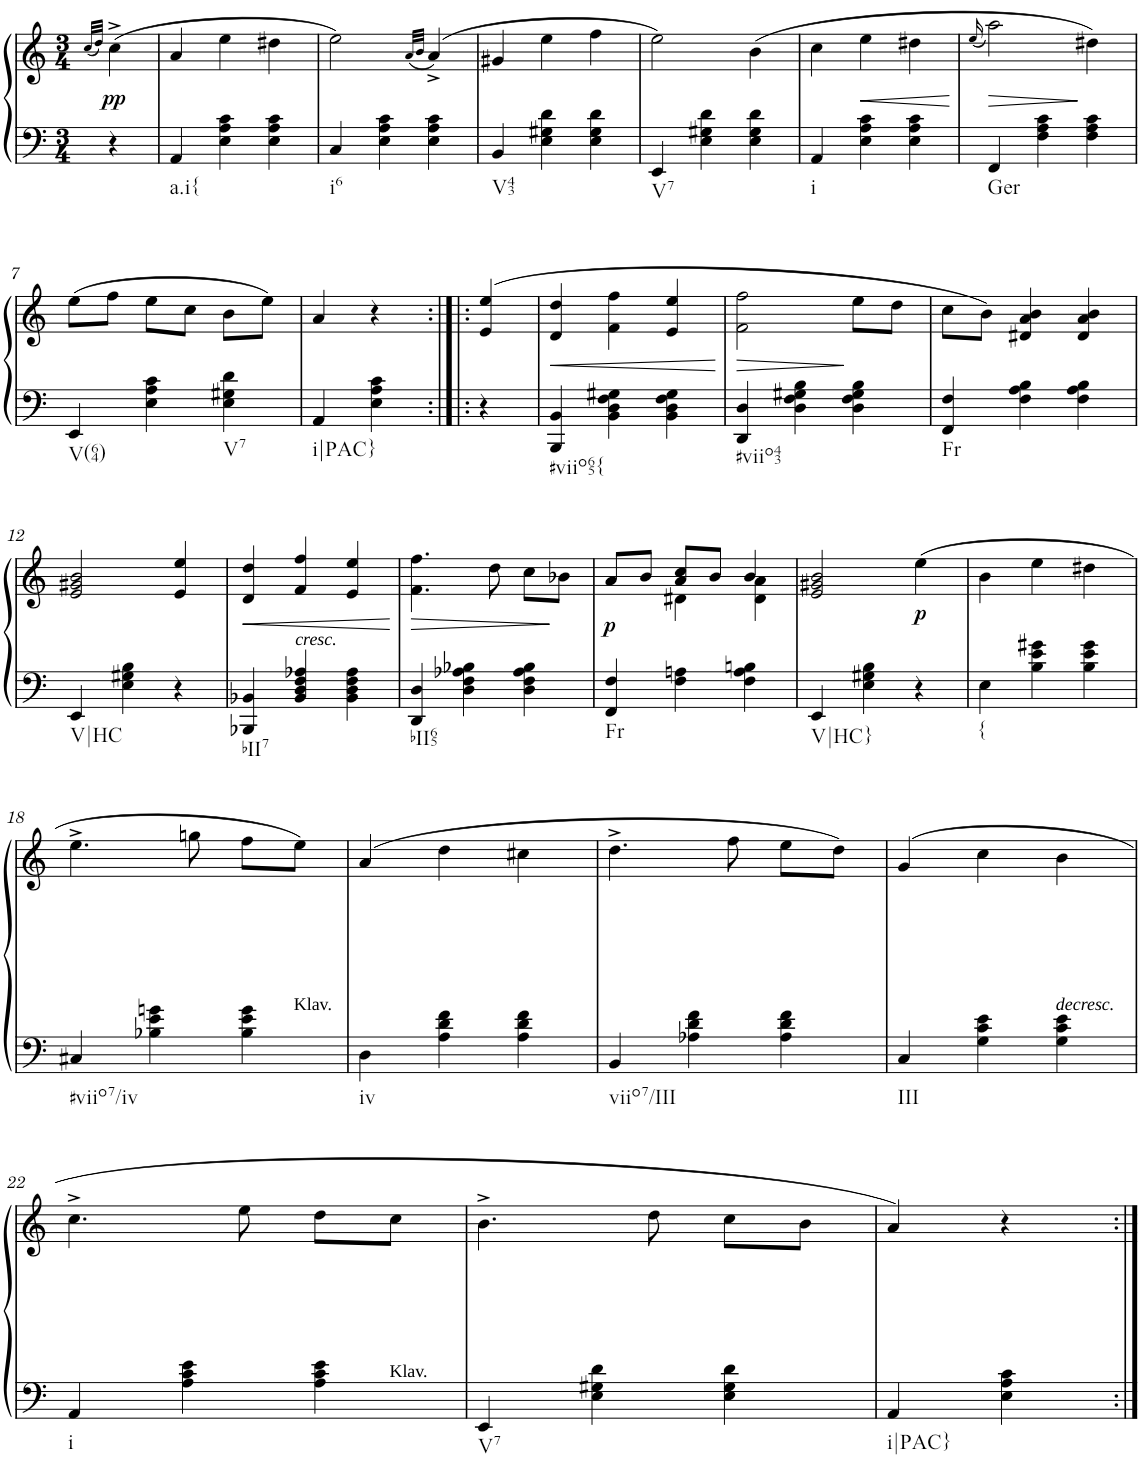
**kern	**kern	**dynam
*part1	*part1	*part1
*staff2	*staff1	*staff1/2
*I"Instrument 1	*	*
*clefF4	*clefG2	*
*k[]	*k[]	*
*M3/4	*M3/4	*
=	=	=
.	(<32qcc/LLL	.
.	32qdd/JJJ)	.
!	!	!LO:DY:a=2
4r	(>4cc^\	pp
=1	=1	=1
!LO:TX:b:t=a.i{	!	!
4AA/	4a/	.
4E\ 4A\ 4c\	4ee\	.
4E\ 4A\ 4c\	4dd#X\	.
=2	=2	=2
!LO:TX:b:t=i6	!	!
4C/	2ee\)	.
4E\ 4A\ 4c\	.	.
.	(32qa/LLL	.
.	32qb/JJJ	.
4E\ 4A\ 4c\	(4a^/)	.
=3	=3	=3
!LO:TX:b:t=V43	!	!
4BB/	4g#X/	.
4E\ 4G#X\ 4d\	4ee\	.
4E\ 4G#\ 4d\	4ff\	.
=4	=4	=4
!LO:TX:b:t=V7	!	!
4EE/	2ee\)	.
4E\ 4G#X\ 4d\	.	.
4E\ 4G#\ 4d\	(>4b\	.
=5	=5	=5
!LO:TX:b:t=i	!	!
4AA/	4cc\	.
!	!	!LO:HP:b
4E\ 4A\ 4c\	4ee\	<
4E\ 4A\ 4c\	4dd#X\	.
.	.	[
=6	=6	=6
.	(<16qee/	.
!LO:TX:b:t=Ger	!	!
4FF/	2aa\)	.
4F\ 4A\ 4c\	.	.
4F\ 4A\ 4c\	4dd#X\)	.
!!LO:LB:g=z
=7	=7	=7
!LO:TX:b:t=V(64)	!	!
4EE/	(8ee\L	.
.	8ff\J	.
4E\ 4A\ 4c\	8ee\L	.
.	8cc\J	.
!LO:TX:b:t=V7	!	!
4E\ 4G#X\ 4d\	8b\L	.
.	8ee\J)	.
=8	=8	=8
!LO:TX:b:t=i|PAC}	!	!
4AA/	4a/	.
4E\ 4A\ 4c\	4r	.
=8X1:|!|:	=8X1:|!|:	=8X1:|!|:
4r	(4e/ 4ee/	.
=9	=9	=9
!LO:TX:b:t=#viio65{	!	!
!	!	!LO:HP:b
4BBB/ 4BB/	4d/ 4dd/	<
4BB\ 4D\ 4F\ 4G#X\	4f\ 4ff\	.
4BB\ 4D\ 4F\ 4G#\	4e/ 4ee/	.
.	.	[
=10	=10	=10
!LO:TX:b:t=#viio43	!	!
!	!	!LO:HP:b
4DD/ 4D/	2f\ 2ff\	>
4D\ 4F\ 4G#X\ 4B\	.	.
4D\ 4F\ 4G#\ 4B\	8ee\L	]
.	8dd\J	.
=11	=11	=11
!LO:TX:b:t=Fr	!	!
4FF/ 4F/	8cc\L	.
.	8b\J)	.
4F\ 4A\ 4B\	4d#X/ 4a/ 4b/	.
4F\ 4A\ 4B\	4d#/ 4a/ 4b/	.
!!LO:LB:g=z
=12	=12	=12
!LO:TX:b:t=V|HC	!	!
4EE/	2e/ 2g#X/ 2b/	.
4E\ 4G#X\ 4B\	.	.
4r	4e/ 4ee/	.
=13	=13	=13
!LO:TX:b:t=bII7	!	!
!	!	!LO:HP:b
4BBB-X/ 4BB-X/	4d/ 4dd/	<
!LO:TX:a:i:t=cresc.	!	!
4BB-/ 4D/ 4F/ 4A-X/	4f/ 4ff/	.
4BB-\ 4D\ 4F\ 4A-\	4e/ 4ee/	.
.	.	[
=14	=14	=14
!LO:TX:b:t=bII65	!	!
!	!	!LO:HP:b
4DD/ 4D/	4.f\ 4.ff\	>
4D\ 4F\ 4A-X\ 4B-X\	.	.
.	8dd\	.
4D\ 4F\ 4A-\ 4B-\	8cc\L	.
.	8b-X\J	]
=15	=15	=15
*	*^	*
!LO:TX:b:t=Fr	!	!	!
!	!	!	!LO:DY:b
4FF/ 4F/	8a/L	4ryy	p
.	8b/J	.	.
4F\ 4An\	8a/ 8cc/L	4d#X\	.
.	8b/J	.	.
4F\ 4A\ 4Bn\	4b/	4d#\ 4a\	.
=16	=16	=16	=16
!LO:TX:b:t=V|HC}	!	!	!
*	*v	*v	*
4EE/	2e/ 2g#X/ 2b/	.
4E\ 4G#X\ 4B\	.	.
!	!	!LO:DY:b
4r	(>4ee\	p
=17	=17	=17
!LO:TX:b:t={	!	!
4E\	4b\	.
4B\ 4e\ 4g#X\	4ee\	.
4B\ 4e\ 4g#\	4dd#X\	.
!!LO:LB:g=z
=18	=18	=18
!LO:TX:b:t=#viio7/iv	!	!
4C#X/	4.ee^\	.
4B-X\ 4e\ 4gn\	.	.
.	8ggn\	.
4B-\ 4e\ 4g\	8ff\L	.
!	!LO:TX:b:t=Klav.	!
.	8ee\J)	.
=19	=19	=19
!LO:TX:b:t=iv	!	!
4D\	(>4a/	.
4A\ 4d\ 4f\	4dd\	.
4A\ 4d\ 4f\	4cc#X\	.
=20	=20	=20
!LO:TX:b:t=viio7/III	!	!
4BB/	4.dd^\	.
4A-X\ 4d\ 4f\	.	.
.	8ff\	.
4A-\ 4d\ 4f\	8ee\L	.
.	8dd\J)	.
=21	=21	=21
!LO:TX:b:t=III	!	!
4C/	(4g/	.
4G\ 4c\ 4e\	4cc\	.
!	!LO:TX:b:i:t=decresc.	!
4G\ 4c\ 4e\	4b\	.
!!LO:LB:g=z
=22	=22	=22
!LO:TX:b:t=i	!	!
4AA/	4.cc^\	.
4A\ 4c\ 4e\	.	.
.	8ee\	.
4A\ 4c\ 4e\	8dd\L	.
!	!LO:TX:b:t=Klav.	!
.	8cc\J	.
=23	=23	=23
!LO:TX:b:t=V7	!	!
4EE/	4.b^\	.
4E\ 4G#X\ 4d\	.	.
.	8dd\	.
4E\ 4G#\ 4d\	8cc\L	.
.	8b\J	.
=24	=24	=24
!LO:TX:b:t=i|PAC}	!	!
4AA/	4a/)	.
4E\ 4A\ 4c\	4r	.
=:|!	=:|!	=:|!
*-	*-	*-
